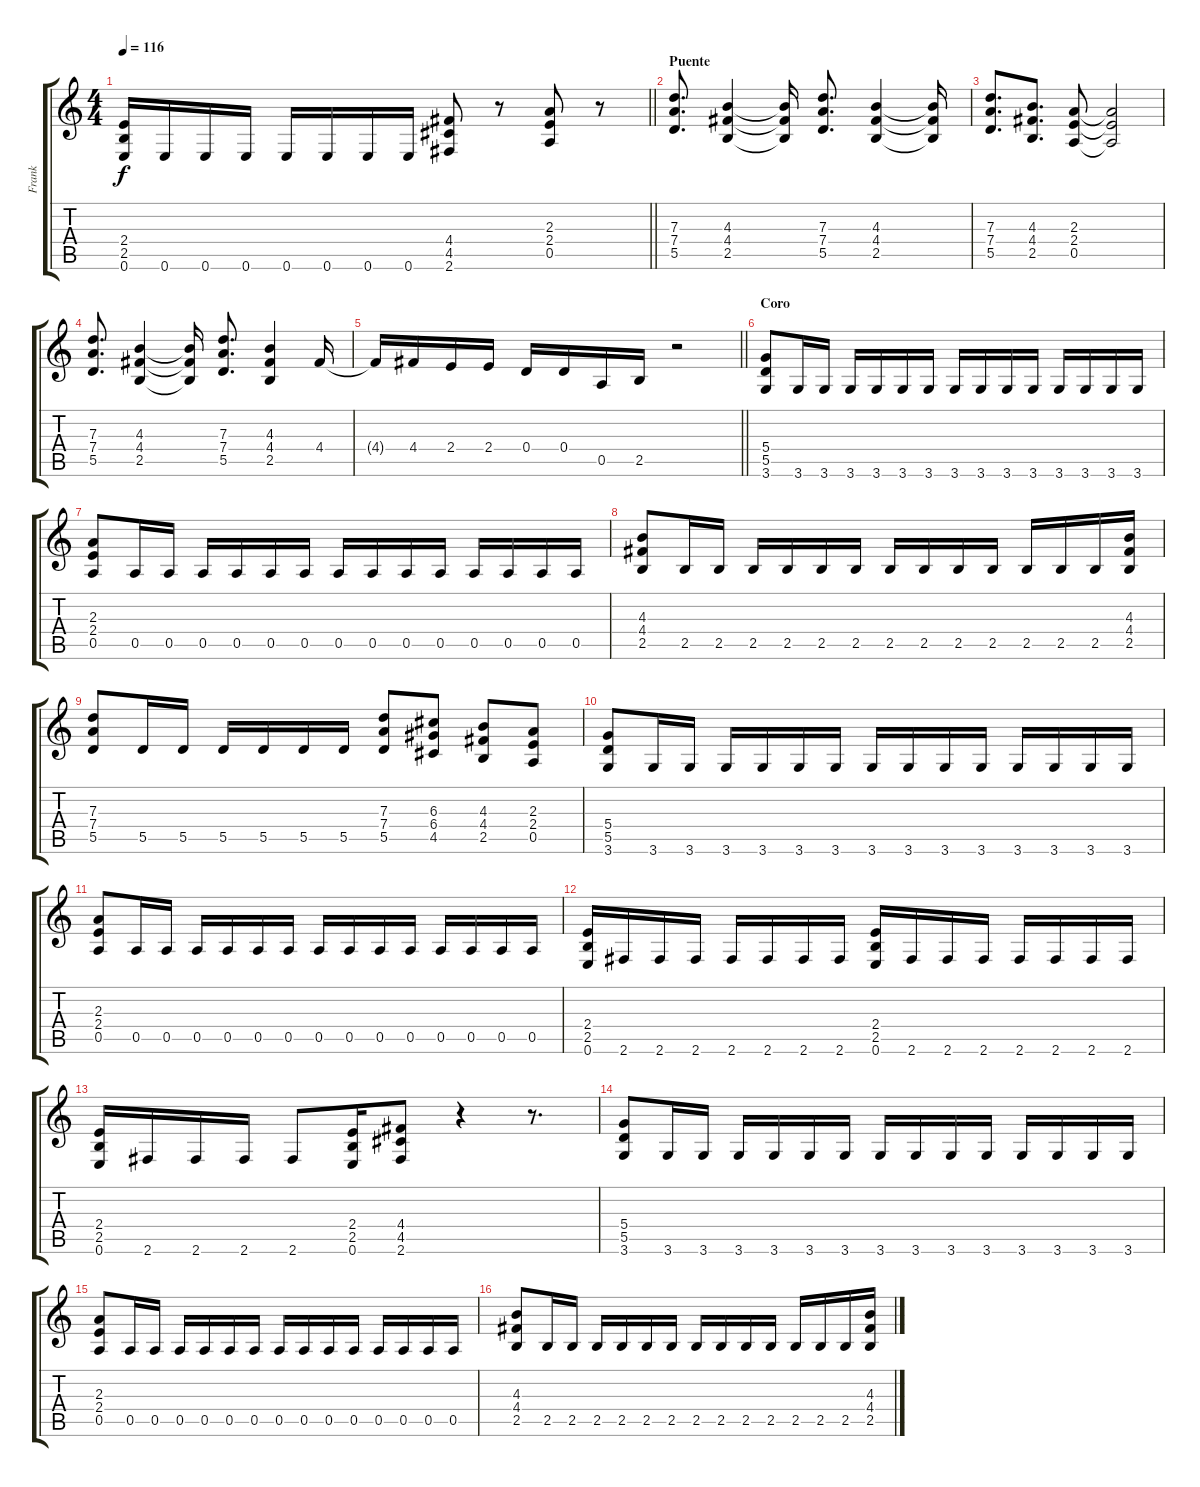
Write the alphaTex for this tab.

\track ("Frank" "Frank") {instrument distortionguitar}
\staff {score tabs}
\tuning (E4 B3 G3 D3 A2 E2) {hide}
\ts (4 4)
\tempo 116
\clef g2
\barLineRight lightlight
\ks c
(2.4{t} 2.5{t} 0.6{t}).16{dy f} 0.6.16 0.6.16 0.6.16 0.6.16 0.6.16 0.6.16 0.6.16 (4.4 4.5 2.6).8 r.8 (2.3 2.4 0.5).8 r.8 |
\section ("" "Puente")
(7.3 7.4 5.5).8{d} (4.3 4.4 2.5).4 (4.3{t} 4.4{t} 2.5{t}).16 (7.3 7.4 5.5).8{d} (4.3 4.4 2.5).4 (4.3{t} 4.4{t} 2.5{t}).16 |
(7.3 7.4 5.5).8{d} (4.3 4.4 2.5).8{d} (2.3 2.4 0.5).8 (2.3{t} 2.4{t} 0.5{t}).2 |
(7.3 7.4 5.5).8{d} (4.3 4.4 2.5).4 (4.3{t} 4.4{t} 2.5{t}).16 (7.3 7.4 5.5).8{d} (4.3 4.4 2.5).4 4.4.16 |
\barLineRight lightlight
4.4{t}.16 4.4.16 2.4.16 2.4.16 0.4.16 0.4.16 0.5.16 2.5.16 r.2 |
\section ("" "Coro")
(5.4 5.5 3.6).8 3.6.16 3.6.16 3.6.16 3.6.16 3.6.16 3.6.16 3.6.16 3.6.16 3.6.16 3.6.16 3.6.16 3.6.16 3.6.16 3.6.16 |
(2.3 2.4 0.5).8 0.5.16 0.5.16 0.5.16 0.5.16 0.5.16 0.5.16 0.5.16 0.5.16 0.5.16 0.5.16 0.5.16 0.5.16 0.5.16 0.5.16 |
(4.3 4.4 2.5).8 2.5.16 2.5.16 2.5.16 2.5.16 2.5.16 2.5.16 2.5.16 2.5.16 2.5.16 2.5.16 2.5.16 2.5.16 2.5.16 (4.3 4.4 2.5).16 |
(7.3 7.4 5.5).8 5.5.16 5.5.16 5.5.16 5.5.16 5.5.16 5.5.16 (7.3 7.4 5.5).8 (6.3 6.4 4.5).8 (4.3 4.4 2.5).8 (2.3 2.4 0.5).8 |
(5.4 5.5 3.6).8 3.6.16 3.6.16 3.6.16 3.6.16 3.6.16 3.6.16 3.6.16 3.6.16 3.6.16 3.6.16 3.6.16 3.6.16 3.6.16 3.6.16 |
(2.3 2.4 0.5).8 0.5.16 0.5.16 0.5.16 0.5.16 0.5.16 0.5.16 0.5.16 0.5.16 0.5.16 0.5.16 0.5.16 0.5.16 0.5.16 0.5.16 |
(2.4 2.5 0.6).16 2.6.16 2.6.16 2.6.16 2.6.16 2.6.16 2.6.16 2.6.16 (2.4 2.5 0.6).16 2.6.16 2.6.16 2.6.16 2.6.16 2.6.16 2.6.16 2.6.16 |
(2.4 2.5 0.6).16 2.6.16 2.6.16 2.6.16 2.6.8 (2.4 2.5 0.6).16 (4.4 4.5 2.6).8 r.4 r.8{d} |
(5.4 5.5 3.6).8 3.6.16 3.6.16 3.6.16 3.6.16 3.6.16 3.6.16 3.6.16 3.6.16 3.6.16 3.6.16 3.6.16 3.6.16 3.6.16 3.6.16 |
(2.3 2.4 0.5).8 0.5.16 0.5.16 0.5.16 0.5.16 0.5.16 0.5.16 0.5.16 0.5.16 0.5.16 0.5.16 0.5.16 0.5.16 0.5.16 0.5.16 |
(4.3 4.4 2.5).8 2.5.16 2.5.16 2.5.16 2.5.16 2.5.16 2.5.16 2.5.16 2.5.16 2.5.16 2.5.16 2.5.16 2.5.16 2.5.16 (4.3 4.4 2.5).16
